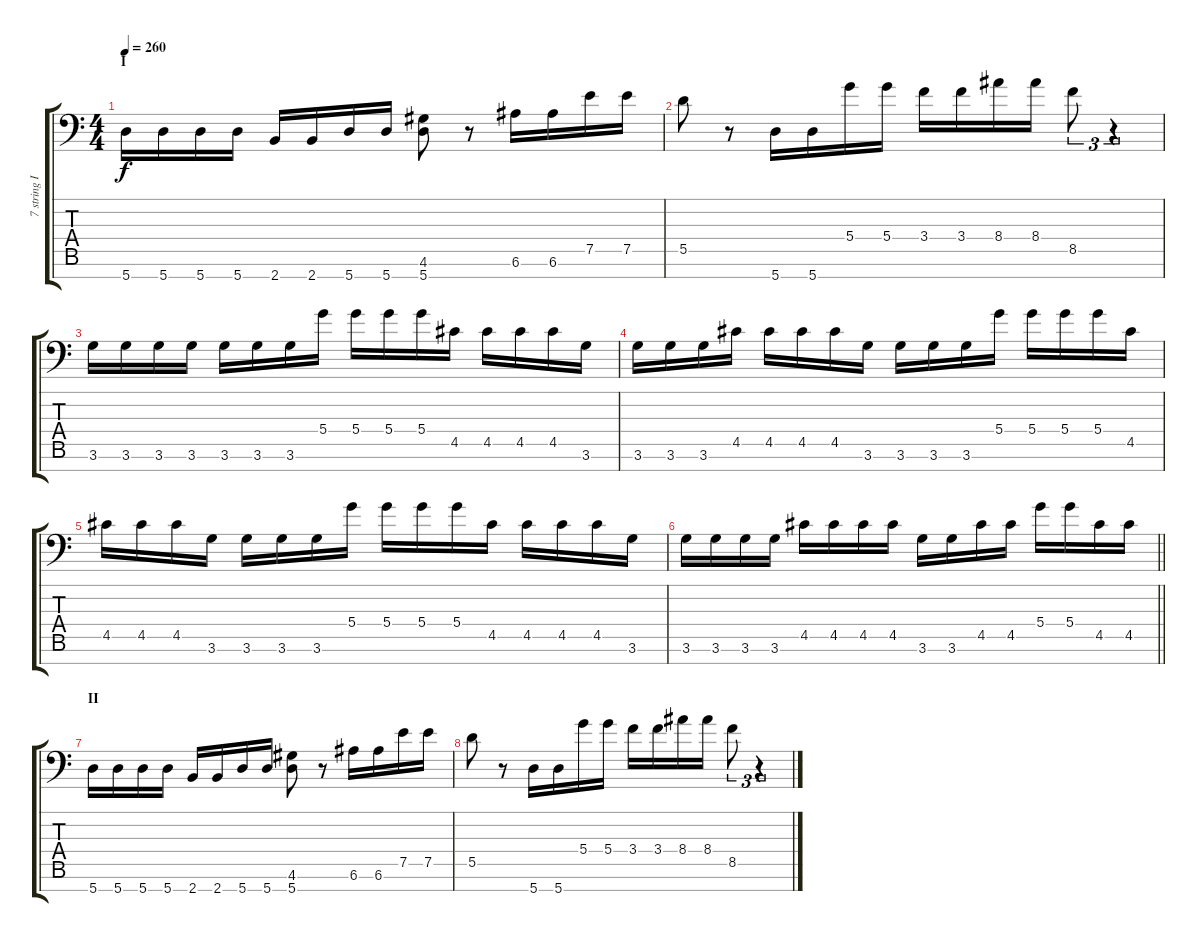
\track ("7 string I" "7 string I") {instrument overdrivenguitar}
\staff {score tabs}
\tuning (E4 B3 G3 D3 A2 E2 A1) {hide}
\ts (4 4)
\section ("" "I")
\tempo 260
\clef f4
\ks c
5.7.16{dy f instrument overdrivenguitar} 5.7.16 5.7.16 5.7.16 2.7.16 2.7.16 5.7.16 5.7.16 (4.6 5.7).8 r.8 6.6.16 6.6.16 7.5.16 7.5.16 |
5.5.8 r.8 5.7.16 5.7.16 5.4.16 5.4.16 3.4.16 3.4.16 8.4.16 8.4.16 8.5.8{tu (3 2)} r.4{tu (3 2)} |
3.6.16 3.6.16 3.6.16 3.6.16 3.6.16 3.6.16 3.6.16 5.4.16 5.4.16 5.4.16 5.4.16 4.5.16 4.5.16 4.5.16 4.5.16 3.6.16 |
3.6.16 3.6.16 3.6.16 4.5.16 4.5.16 4.5.16 4.5.16 3.6.16 3.6.16 3.6.16 3.6.16 5.4.16 5.4.16 5.4.16 5.4.16 4.5.16 |
4.5.16 4.5.16 4.5.16 3.6.16 3.6.16 3.6.16 3.6.16 5.4.16 5.4.16 5.4.16 5.4.16 4.5.16 4.5.16 4.5.16 4.5.16 3.6.16 |
\barLineRight lightlight
3.6.16 3.6.16 3.6.16 3.6.16 4.5.16 4.5.16 4.5.16 4.5.16 3.6.16 3.6.16 4.5.16 4.5.16 5.4.16 5.4.16 4.5.16 4.5.16 |
\section ("" "II")
5.7.16 5.7.16 5.7.16 5.7.16 2.7.16 2.7.16 5.7.16 5.7.16 (4.6 5.7).8 r.8 6.6.16 6.6.16 7.5.16 7.5.16 |
5.5.8 r.8 5.7.16 5.7.16 5.4.16 5.4.16 3.4.16 3.4.16 8.4.16 8.4.16 8.5.8{tu (3 2)} r.4{tu (3 2)}
